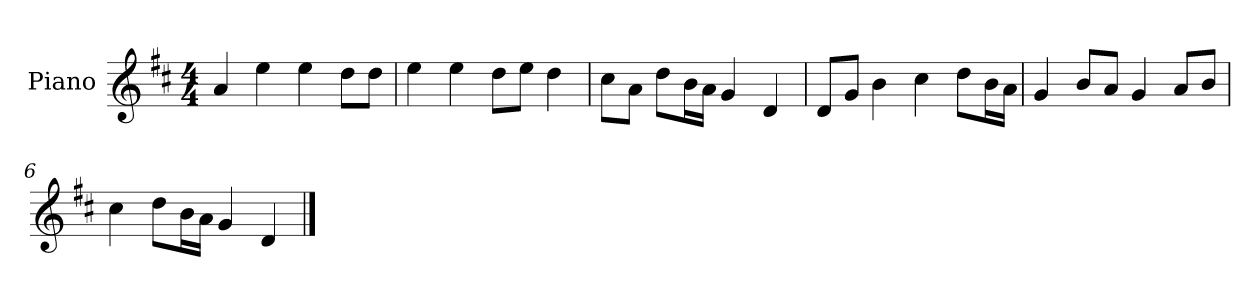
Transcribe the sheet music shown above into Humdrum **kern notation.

**kern
*part1
*staff1
*I"Piano
*I'P-no
*clefG2
*k[f#c#]
*M4/4
*MM90
=1
4a/
4ee\
4ee\
8dd\L
8dd\J
=2
4ee\
4ee\
8dd\L
8ee\J
4dd\
=3
8cc#\L
8a\J
8dd\L
16b\L
16a\JJ
4g/
4d/
=4
8d/L
8g/J
4b\
4cc#\
8dd\L
16b\L
16a\JJ
=5
4g/
8b/L
8a/J
4g/
8a/L
8b/J
=6
4cc#\
8dd\L
16b\L
16a\JJ
4g/
4d/
==
*-
